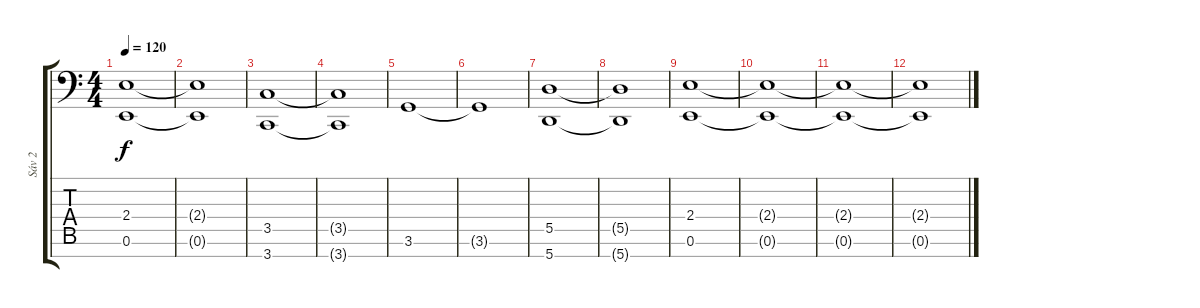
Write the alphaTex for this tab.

\track ("Sáv 2" "Sáv 2") {instrument stringensemble2}
\staff {score tabs}
\tuning (E4 B3 G3 D3 A2 E2 A1) {hide}
\ts (4 4)
\tempo 120
\clef f4
\ks c
(2.4 0.6).1{dy f} |
(2.4{t} 0.6{t}).1 |
(3.5 3.7).1 |
(3.5{t} 3.7{t}).1 |
3.6.1 |
3.6{t}.1 |
(5.5 5.7).1 |
(5.5{t} 5.7{t}).1 |
(2.4 0.6).1 |
(2.4{t} 0.6{t}).1 |
(2.4{t} 0.6{t}).1 |
(2.4{t} 0.6{t}).1
